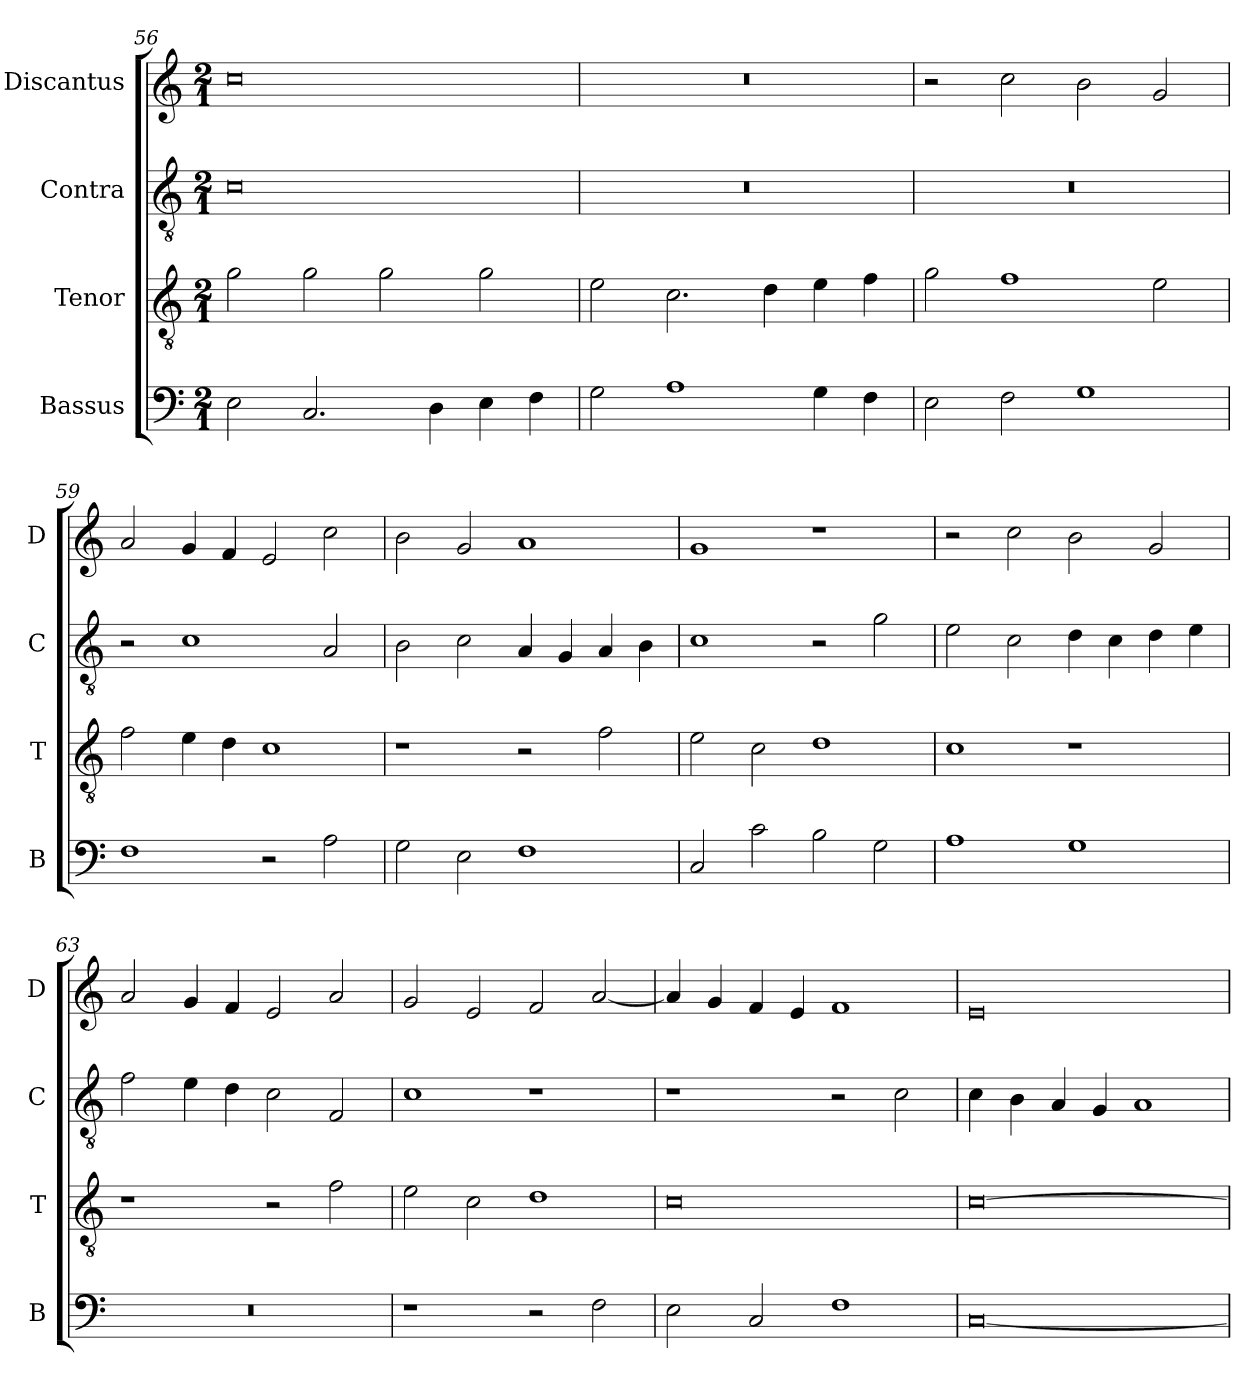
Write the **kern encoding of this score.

**kern	**kern	**kern	**kern
*part4	*part3	*part2	*part1
*staff4	*staff3	*staff2	*staff1
*I"Bassus	*I"Tenor	*I"Contra	*I"Discantus
*I'B	*I'T	*I'C	*I'D
*clefF4	*clefGv2	*clefGv2	*clefG2
*k[]	*k[]	*k[]	*k[]
*M2/1	*M2/1	*M2/1	*M2/1
=56	=56	=56	=56
2E\	2g\	0c	0cc
2.C/	2g\	.	.
.	2g\	.	.
4D\	.	.	.
4E\	2g\	.	.
4F\	.	.	.
=57	=57	=57	=57
2G\	2e\	0r	0r
1A	2.c\	.	.
.	4d\	.	.
4G\	4e\	.	.
4F\	4f\	.	.
=58	=58	=58	=58
2E\	2g\	0r	2r
2F\	1f	.	2cc\
1G	.	.	2b\
.	2e\	.	2g/
=59	=59	=59	=59
1F	2f\	2r	2a/
.	4e\	1c	4g/
.	4d\	.	4f/
2r	1c	.	2e/
2A\	.	2A/	2cc\
=60	=60	=60	=60
2G\	1r	2B\	2b\
2E\	.	2c\	2g/
1F	2r	4A/	1a
.	.	4G/	.
.	2f\	4A/	.
.	.	4B\	.
=61	=61	=61	=61
2C/	2e\	1c	1g
2c\	2c\	.	.
2B\	1d	2r	1r
2G\	.	2g\	.
=62	=62	=62	=62
1A	1c	2e\	2r
.	.	2c\	2cc\
1G	1r	4d\	2b\
.	.	4c\	.
.	.	4d\	2g/
.	.	4e\	.
=63	=63	=63	=63
0r	1r	2f\	2a/
.	.	4e\	4g/
.	.	4d\	4f/
.	2r	2c\	2e/
.	2f\	2F/	2a/
=64	=64	=64	=64
1r	2e\	1c	2g/
.	2c\	.	2e/
2r	1d	1r	2f/
2F\	.	.	[2a/
=65	=65	=65	=65
2E\	0c	1r	4a/]
.	.	.	4g/
2C/	.	.	4f/
.	.	.	4e/
1F	.	2r	1f
.	.	2c\	.
=66	=66	=66	=66
[0C	[0c	4c\	0e
.	.	4B\	.
.	.	4A/	.
.	.	4G/	.
.	.	1A	.
=	=	=	=
*-	*-	*-	*-
